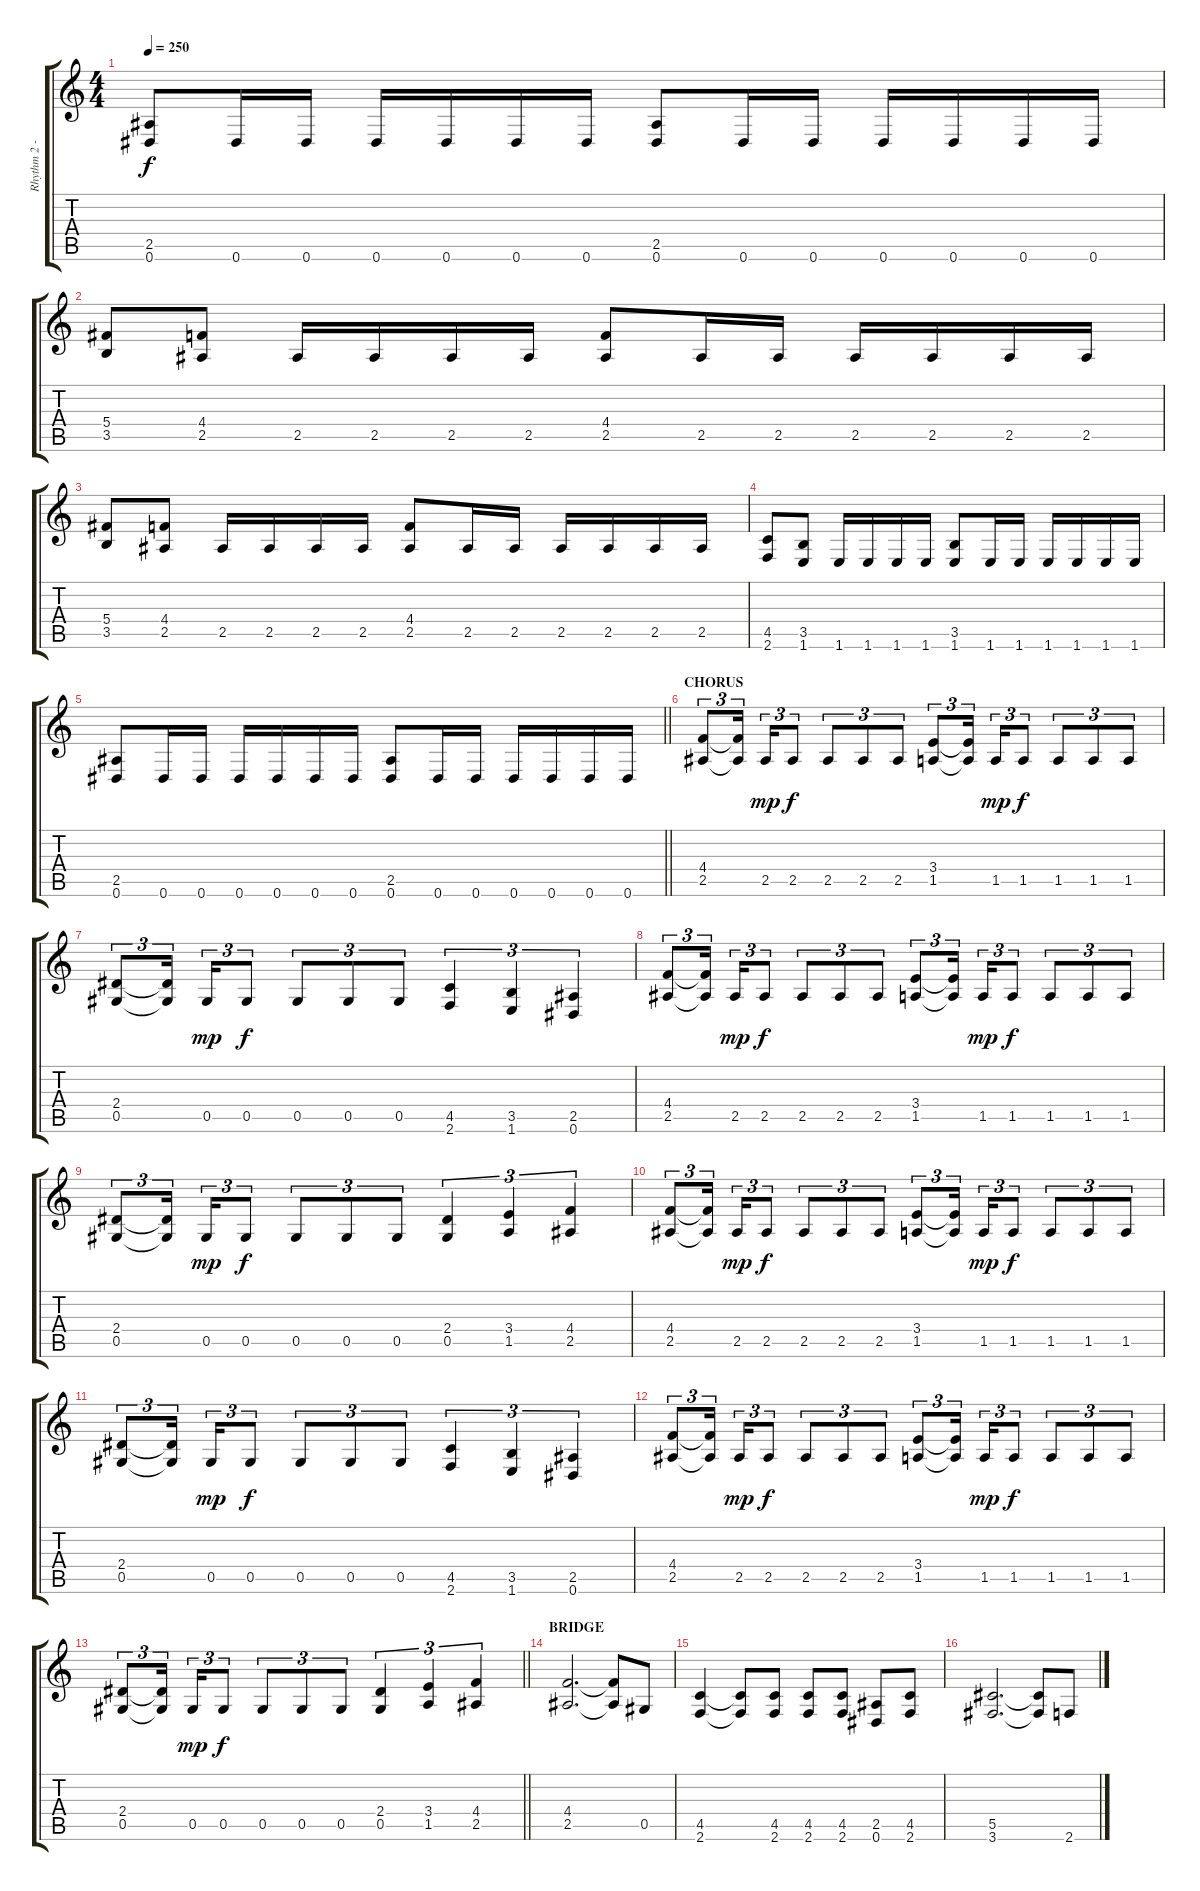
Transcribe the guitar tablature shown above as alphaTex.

\track ("Rhythm 2 - Ronny Dorian" "Rhythm 2 -") {instrument overdrivenguitar}
\staff {score tabs}
\tuning (Eb4 Bb3 Gb3 Db3 Ab2 Eb2) {hide}
\ts (4 4)
\tempo 250
\clef g2
\ks c
(2.5 0.6).8{dy f} 0.6.16 0.6.16 0.6.16 0.6.16 0.6.16 0.6.16 (2.5 0.6).8 0.6.16 0.6.16 0.6.16 0.6.16 0.6.16 0.6.16 |
(5.4 3.5).8 (4.4 2.5).8 2.5.16 2.5.16 2.5.16 2.5.16 (4.4 2.5).8 2.5.16 2.5.16 2.5.16 2.5.16 2.5.16 2.5.16 |
(5.4 3.5).8 (4.4 2.5).8 2.5.16 2.5.16 2.5.16 2.5.16 (4.4 2.5).8 2.5.16 2.5.16 2.5.16 2.5.16 2.5.16 2.5.16 |
(4.5 2.6).8 (3.5 1.6).8 1.6.16 1.6.16 1.6.16 1.6.16 (3.5 1.6).8 1.6.16 1.6.16 1.6.16 1.6.16 1.6.16 1.6.16 |
\barLineRight lightlight
(2.5 0.6).8 0.6.16 0.6.16 0.6.16 0.6.16 0.6.16 0.6.16 (2.5 0.6).8 0.6.16 0.6.16 0.6.16 0.6.16 0.6.16 0.6.16 |
\section ("" "CHORUS")
(4.4 2.5).8{tu (3 2)} (4.4{t} 2.5{t}).16{tu (3 2) beam splitsecondary} 2.5.16{tu (3 2) dy mp} 2.5.8{tu (3 2) dy f} 2.5.8{tu (3 2)} 2.5.8{tu (3 2)} 2.5.8{tu (3 2)} (3.4 1.5).8{tu (3 2)} (3.4{t} 1.5{t}).16{tu (3 2) beam splitsecondary} 1.5.16{tu (3 2) dy mp} 1.5.8{tu (3 2) dy f} 1.5.8{tu (3 2)} 1.5.8{tu (3 2)} 1.5.8{tu (3 2)} |
(2.4 0.5).8{tu (3 2)} (2.4{t} 0.5{t}).16{tu (3 2) beam splitsecondary} 0.5.16{tu (3 2) dy mp} 0.5.8{tu (3 2) dy f} 0.5.8{tu (3 2)} 0.5.8{tu (3 2)} 0.5.8{tu (3 2)} (4.5 2.6).4{tu (3 2)} (3.5 1.6).4{tu (3 2)} (2.5 0.6).4{tu (3 2)} |
(4.4 2.5).8{tu (3 2)} (4.4{t} 2.5{t}).16{tu (3 2) beam splitsecondary} 2.5.16{tu (3 2) dy mp} 2.5.8{tu (3 2) dy f} 2.5.8{tu (3 2)} 2.5.8{tu (3 2)} 2.5.8{tu (3 2)} (3.4 1.5).8{tu (3 2)} (3.4{t} 1.5{t}).16{tu (3 2) beam splitsecondary} 1.5.16{tu (3 2) dy mp} 1.5.8{tu (3 2) dy f} 1.5.8{tu (3 2)} 1.5.8{tu (3 2)} 1.5.8{tu (3 2)} |
(2.4 0.5).8{tu (3 2)} (2.4{t} 0.5{t}).16{tu (3 2) beam splitsecondary} 0.5.16{tu (3 2) dy mp} 0.5.8{tu (3 2) dy f} 0.5.8{tu (3 2)} 0.5.8{tu (3 2)} 0.5.8{tu (3 2)} (2.4 0.5).4{tu (3 2)} (3.4 1.5).4{tu (3 2)} (4.4 2.5).4{tu (3 2)} |
(4.4 2.5).8{tu (3 2)} (4.4{t} 2.5{t}).16{tu (3 2) beam splitsecondary} 2.5.16{tu (3 2) dy mp} 2.5.8{tu (3 2) dy f} 2.5.8{tu (3 2)} 2.5.8{tu (3 2)} 2.5.8{tu (3 2)} (3.4 1.5).8{tu (3 2)} (3.4{t} 1.5{t}).16{tu (3 2) beam splitsecondary} 1.5.16{tu (3 2) dy mp} 1.5.8{tu (3 2) dy f} 1.5.8{tu (3 2)} 1.5.8{tu (3 2)} 1.5.8{tu (3 2)} |
(2.4 0.5).8{tu (3 2)} (2.4{t} 0.5{t}).16{tu (3 2) beam splitsecondary} 0.5.16{tu (3 2) dy mp} 0.5.8{tu (3 2) dy f} 0.5.8{tu (3 2)} 0.5.8{tu (3 2)} 0.5.8{tu (3 2)} (4.5 2.6).4{tu (3 2)} (3.5 1.6).4{tu (3 2)} (2.5 0.6).4{tu (3 2)} |
(4.4 2.5).8{tu (3 2)} (4.4{t} 2.5{t}).16{tu (3 2) beam splitsecondary} 2.5.16{tu (3 2) dy mp} 2.5.8{tu (3 2) dy f} 2.5.8{tu (3 2)} 2.5.8{tu (3 2)} 2.5.8{tu (3 2)} (3.4 1.5).8{tu (3 2)} (3.4{t} 1.5{t}).16{tu (3 2) beam splitsecondary} 1.5.16{tu (3 2) dy mp} 1.5.8{tu (3 2) dy f} 1.5.8{tu (3 2)} 1.5.8{tu (3 2)} 1.5.8{tu (3 2)} |
\barLineRight lightlight
(2.4 0.5).8{tu (3 2)} (2.4{t} 0.5{t}).16{tu (3 2) beam splitsecondary} 0.5.16{tu (3 2) dy mp} 0.5.8{tu (3 2) dy f} 0.5.8{tu (3 2)} 0.5.8{tu (3 2)} 0.5.8{tu (3 2)} (2.4 0.5).4{tu (3 2)} (3.4 1.5).4{tu (3 2)} (4.4 2.5).4{tu (3 2)} |
\section ("" "BRIDGE")
(4.4 2.5).2{d} (4.4{t} 2.5{t}).8 0.5.8 |
(4.5 2.6).4 (4.5{t} 2.6{t}).8 (4.5 2.6).8 (4.5 2.6).8 (4.5 2.6).8 (2.5 0.6).8 (4.5 2.6).8 |
(5.5 3.6).2{d} (5.5{t} 3.6{t}).8 2.6.8
